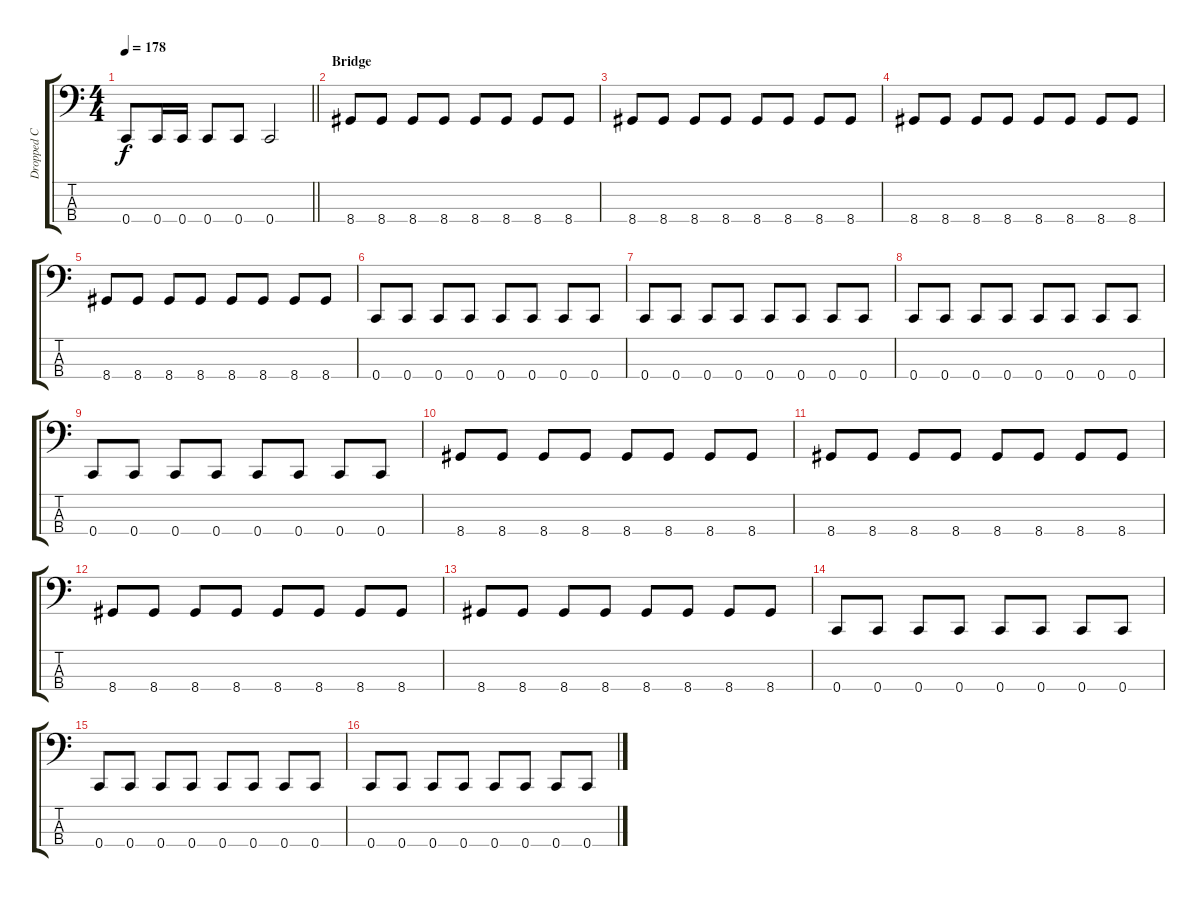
\track ("Dropped C" "Dropped C") {instrument electricbasspick}
\staff {score tabs}
\tuning (F2 C2 G1 C1) {hide}
\ts (4 4)
\tempo 178
\clef f4
\barLineRight lightlight
\ks c
0.4{t}.8{dy f} 0.4.16 0.4.16 0.4.8 0.4.8 0.4.2 |
\section ("" "Bridge")
8.4.8 8.4.8 8.4.8 8.4.8 8.4.8 8.4.8 8.4.8 8.4.8 |
8.4.8 8.4.8 8.4.8 8.4.8 8.4.8 8.4.8 8.4.8 8.4.8 |
8.4.8 8.4.8 8.4.8 8.4.8 8.4.8 8.4.8 8.4.8 8.4.8 |
8.4.8 8.4.8 8.4.8 8.4.8 8.4.8 8.4.8 8.4.8 8.4.8 |
0.4.8 0.4.8 0.4.8 0.4.8 0.4.8 0.4.8 0.4.8 0.4.8 |
0.4.8 0.4.8 0.4.8 0.4.8 0.4.8 0.4.8 0.4.8 0.4.8 |
0.4.8 0.4.8 0.4.8 0.4.8 0.4.8 0.4.8 0.4.8 0.4.8 |
0.4.8 0.4.8 0.4.8 0.4.8 0.4.8 0.4.8 0.4.8 0.4.8 |
8.4.8 8.4.8 8.4.8 8.4.8 8.4.8 8.4.8 8.4.8 8.4.8 |
8.4.8 8.4.8 8.4.8 8.4.8 8.4.8 8.4.8 8.4.8 8.4.8 |
8.4.8 8.4.8 8.4.8 8.4.8 8.4.8 8.4.8 8.4.8 8.4.8 |
8.4.8 8.4.8 8.4.8 8.4.8 8.4.8 8.4.8 8.4.8 8.4.8 |
0.4.8 0.4.8 0.4.8 0.4.8 0.4.8 0.4.8 0.4.8 0.4.8 |
0.4.8 0.4.8 0.4.8 0.4.8 0.4.8 0.4.8 0.4.8 0.4.8 |
0.4.8 0.4.8 0.4.8 0.4.8 0.4.8 0.4.8 0.4.8 0.4.8
